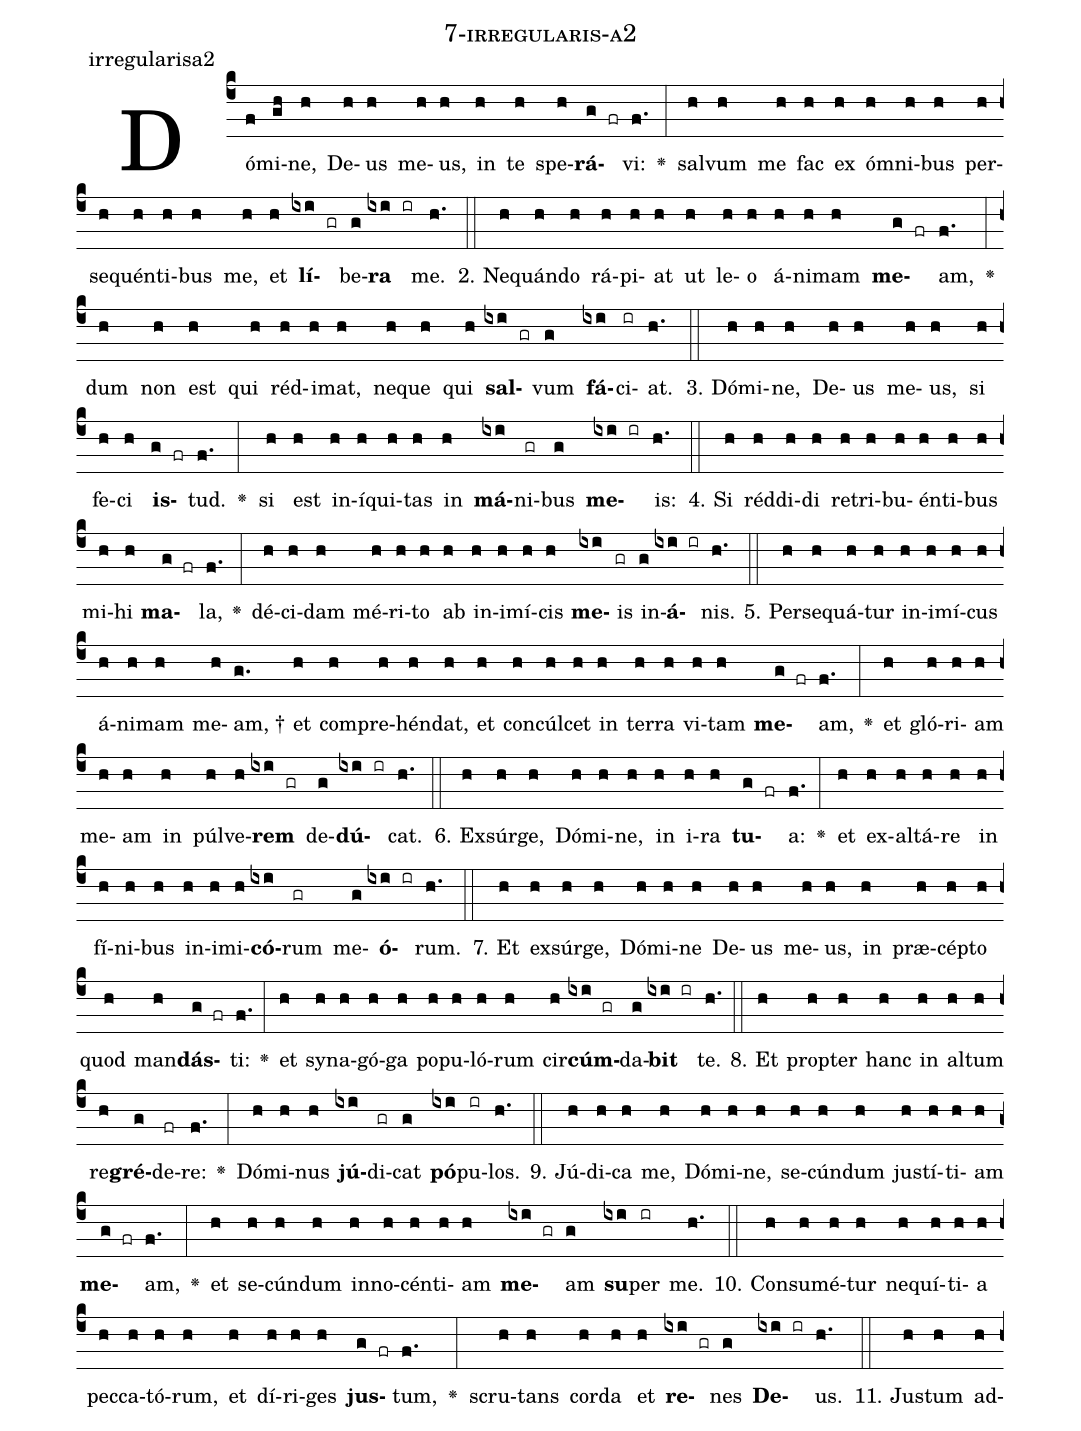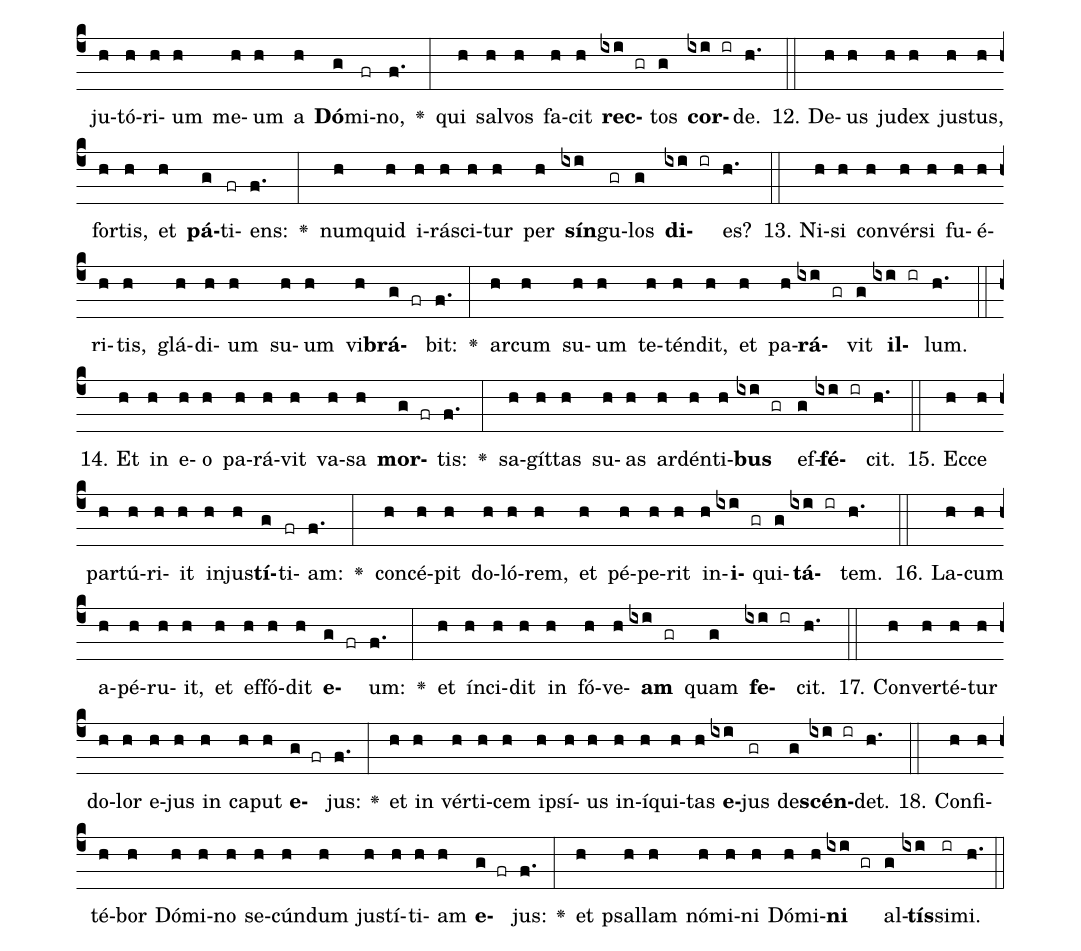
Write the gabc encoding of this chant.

name: 7-irregularis-a2;
annotation: irregularisa2;
%%
(c4)Dó(f)mi(gh)ne,(h) De(h)us(h) me(h)us,(h) in(h) te(h) spe(h)<b>rá</b>(g fr)vi:(f.) <v>\greheightstar</v>(:) sal(h)vum(h) me(h) fac(h) ex(h) óm(h)ni(h)bus(h) per(h)se(h)quén(h)ti(h)bus(h) me,(h) et(h) <b>lí</b>(ixi gr)be(g)<b>ra</b>(ixi ir) me.(h.) (::)
2. Ne(h)quán(h)do(h) rá(h)pi(h)at(h) ut(h) le(h)o(h) á(h)ni(h)mam(h) <b>me</b>(g fr)am,(f.) <v>\greheightstar</v>(:) dum(h) non(h) est(h) qui(h) réd(h)i(h)mat,(h) ne(h)que(h) qui(h) <b>sal</b>(ixi gr)vum(g) <b>fá</b>(ixi)ci(ir)at.(h.) (::)
3. Dó(h)mi(h)ne,(h) De(h)us(h) me(h)us,(h) si(h) fe(h)ci(h) <b>is</b>(g fr)tud.(f.) <v>\greheightstar</v>(:) si(h) est(h) in(h)í(h)qui(h)tas(h) in(h) <b>má</b>(ixi)ni(gr)bus(g) <b>me</b>(ixi ir)is:(h.) (::)
4. Si(h) réd(h)di(h)di(h) re(h)tri(h)bu(h)én(h)ti(h)bus(h) mi(h)hi(h) <b>ma</b>(g fr)la,(f.) <v>\greheightstar</v>(:) dé(h)ci(h)dam(h) mé(h)ri(h)to(h) ab(h) in(h)i(h)mí(h)cis(h) <b>me</b>(ixi)is(gr) in(g)<b>á</b>(ixi ir)nis.(h.) (::)
5. Per(h)se(h)quá(h)tur(h) in(h)i(h)mí(h)cus(h) á(h)ni(h)mam(h) me(h)am, †(g.) et(h) com(h)pre(h)hén(h)dat,(h) et(h) con(h)cúl(h)cet(h) in(h) ter(h)ra(h) vi(h)tam(h) <b>me</b>(g fr)am,(f.) <v>\greheightstar</v>(:) et(h) gló(h)ri(h)am(h) me(h)am(h) in(h) púl(h)ve(h)<b>rem</b>(ixi gr) de(g)<b>dú</b>(ixi ir)cat.(h.) (::)
6. Ex(h)súr(h)ge,(h) Dó(h)mi(h)ne,(h) in(h) i(h)ra(h) <b>tu</b>(g fr)a:(f.) <v>\greheightstar</v>(:) et(h) ex(h)al(h)tá(h)re(h) in(h) fí(h)ni(h)bus(h) in(h)i(h)mi(h)<b>có</b>(ixi)rum(gr) me(g)<b>ó</b>(ixi ir)rum.(h.) (::)
7. Et(h) ex(h)súr(h)ge,(h) Dó(h)mi(h)ne(h) De(h)us(h) me(h)us,(h) in(h) præ(h)cép(h)to(h) quod(h) man(h)<b>dás</b>(g fr)ti:(f.) <v>\greheightstar</v>(:) et(h) sy(h)na(h)gó(h)ga(h) po(h)pu(h)ló(h)rum(h) cir(h)<b>cúm</b>(ixi gr)da(g)<b>bit</b>(ixi ir) te.(h.) (::)
8. Et(h) prop(h)ter(h) hanc(h) in(h) al(h)tum(h) re(h)<b>gré</b>(g)de(fr)re:(f.) <v>\greheightstar</v>(:) Dó(h)mi(h)nus(h) <b>jú</b>(ixi)di(gr)cat(g) <b>pó</b>(ixi)pu(ir)los.(h.) (::)
9. Jú(h)di(h)ca(h) me,(h) Dó(h)mi(h)ne,(h) se(h)cún(h)dum(h) jus(h)tí(h)ti(h)am(h) <b>me</b>(g fr)am,(f.) <v>\greheightstar</v>(:) et(h) se(h)cún(h)dum(h) in(h)no(h)cén(h)ti(h)am(h) <b>me</b>(ixi gr)am(g) <b>su</b>(ixi)per(ir) me.(h.) (::)
10. Con(h)su(h)mé(h)tur(h) ne(h)quí(h)ti(h)a(h) pec(h)ca(h)tó(h)rum,(h) et(h) dí(h)ri(h)ges(h) <b>jus</b>(g fr)tum,(f.) <v>\greheightstar</v>(:) scru(h)tans(h) cor(h)da(h) et(h) <b>re</b>(ixi gr)nes(g) <b>De</b>(ixi ir)us.(h.) (::)
11. Jus(h)tum(h) ad(h)ju(h)tó(h)ri(h)um(h) me(h)um(h) a(h) <b>Dó</b>(g)mi(fr)no,(f.) <v>\greheightstar</v>(:) qui(h) sal(h)vos(h) fa(h)cit(h) <b>rec</b>(ixi gr)tos(g) <b>cor</b>(ixi ir)de.(h.) (::)
12. De(h)us(h) ju(h)dex(h) jus(h)tus,(h) for(h)tis,(h) et(h) <b>pá</b>(g)ti(fr)ens:(f.) <v>\greheightstar</v>(:) num(h)quid(h) i(h)rá(h)sci(h)tur(h) per(h) <b>sín</b>(ixi)gu(gr)los(g) <b>di</b>(ixi ir)es?(h.) (::)
13. Ni(h)si(h) con(h)vér(h)si(h) fu(h)é(h)ri(h)tis,(h) glá(h)di(h)um(h) su(h)um(h) vi(h)<b>brá</b>(g fr)bit:(f.) <v>\greheightstar</v>(:) ar(h)cum(h) su(h)um(h) te(h)tén(h)dit,(h) et(h) pa(h)<b>rá</b>(ixi gr)vit(g) <b>il</b>(ixi ir)lum.(h.) (::)
14. Et(h) in(h) e(h)o(h) pa(h)rá(h)vit(h) va(h)sa(h) <b>mor</b>(g fr)tis:(f.) <v>\greheightstar</v>(:) sa(h)gít(h)tas(h) su(h)as(h) ar(h)dén(h)ti(h)<b>bus</b>(ixi gr) ef(g)<b>fé</b>(ixi ir)cit.(h.) (::)
15. Ec(h)ce(h) par(h)tú(h)ri(h)it(h) in(h)jus(h)<b>tí</b>(g)ti(fr)am:(f.) <v>\greheightstar</v>(:) con(h)cé(h)pit(h) do(h)ló(h)rem,(h) et(h) pé(h)pe(h)rit(h) in(h)<b>i</b>(ixi gr)qui(g)<b>tá</b>(ixi ir)tem.(h.) (::)
16. La(h)cum(h) a(h)pé(h)ru(h)it,(h) et(h) ef(h)fó(h)dit(h) <b>e</b>(g fr)um:(f.) <v>\greheightstar</v>(:) et(h) ín(h)ci(h)dit(h) in(h) fó(h)ve(h)<b>am</b>(ixi gr) quam(g) <b>fe</b>(ixi ir)cit.(h.) (::)
17. Con(h)ver(h)té(h)tur(h) do(h)lor(h) e(h)jus(h) in(h) ca(h)put(h) <b>e</b>(g fr)jus:(f.) <v>\greheightstar</v>(:) et(h) in(h) vér(h)ti(h)cem(h) ip(h)sí(h)us(h) in(h)í(h)qui(h)tas(h) <b>e</b>(ixi)jus(gr) de(g)<b>scén</b>(ixi ir)det.(h.) (::)
18. Con(h)fi(h)té(h)bor(h) Dó(h)mi(h)no(h) se(h)cún(h)dum(h) jus(h)tí(h)ti(h)am(h) <b>e</b>(g fr)jus:(f.) <v>\greheightstar</v>(:) et(h) psal(h)lam(h) nó(h)mi(h)ni(h) Dó(h)mi(h)<b>ni</b>(ixi gr) al(g)<b>tís</b>(ixi)si(ir)mi.(h.) (::)
